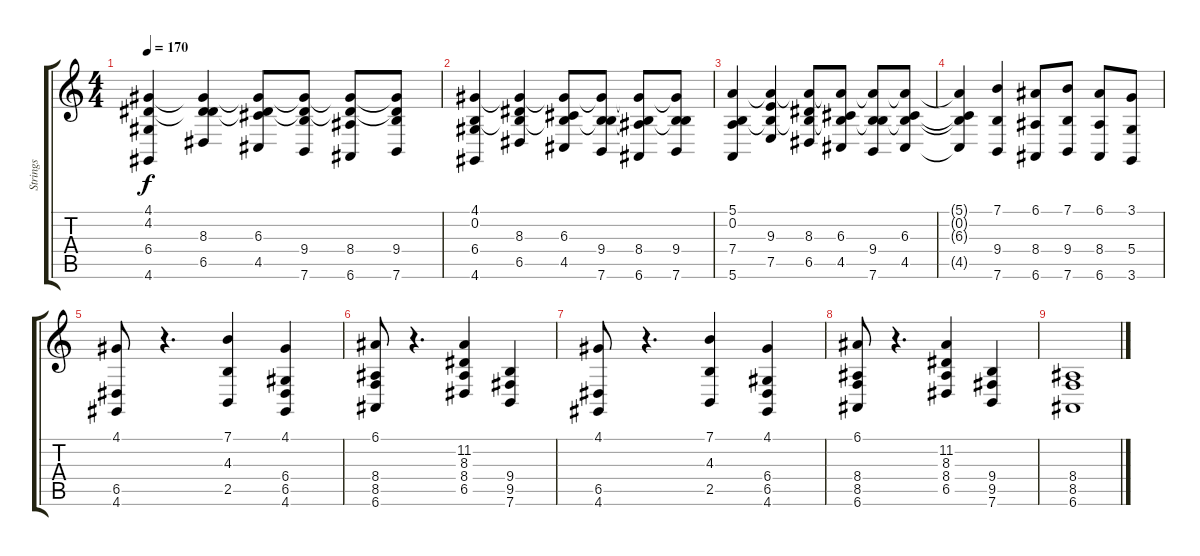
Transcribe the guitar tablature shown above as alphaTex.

\track ("Strings" "Strings") {instrument stringensemble1}
\staff {score tabs}
\tuning (E4 B3 G3 D3 A2 E2) {hide}
\ts (4 4)
\tempo 170
\clef g2
\ks c
(4.1 4.2 6.4 4.6).4{dy f} (4.1{t} 4.2{t} 8.3 6.5).4 (4.1{t} 4.2{t} 6.3 4.5).8 (4.1{t} 4.2{t} 9.4 7.6).8 (4.1{t} 4.2{t} 8.4 6.6).8 (4.1{t} 4.2{t} 9.4 7.6).8 |
(4.1 0.2 6.4 4.6).4 (4.1{t} 0.2{t} 8.3 6.5).4 (4.1{t} 0.2{t} 6.3 4.5).8 (4.1{t} 0.2{t} 9.4 7.6).8 (4.1{t} 0.2{t} 8.4 6.6).8 (4.1{t} 0.2{t} 9.4 7.6).8 |
(5.1 0.2 7.4 5.6).4 (5.1{t} 0.2{t} 9.3 7.5).4 (5.1{t} 0.2{t} 8.3 6.5).8 (5.1{t} 0.2{t} 6.3 4.5).8 (5.1{t} 0.2{t} 9.4 7.6).8 (5.1{t} 0.2{t} 6.3 4.5).8 |
(5.1{t} 0.2{t} 6.3{t} 4.5{t}).4 (7.1 9.4 7.6).4 (6.1 8.4 6.6).8 (7.1 9.4 7.6).8 (6.1 8.4 6.6).8 (3.1 5.4 3.6).8 |
(4.1 6.5 4.6).8 r.4{d} (7.1 4.3 2.5).4 (4.1 6.4 6.5 4.6).4 |
(6.1 8.4 8.5 6.6).8 r.4{d} (11.2 8.3 8.4 6.5).4 (9.4 9.5 7.6).4 |
(4.1 6.5 4.6).8 r.4{d} (7.1 4.3 2.5).4 (4.1 6.4 6.5 4.6).4 |
(6.1 8.4 8.5 6.6).8 r.4{d} (11.2 8.3 8.4 6.5).4 (9.4 9.5 7.6).4 |
(8.4 8.5 6.6).1
